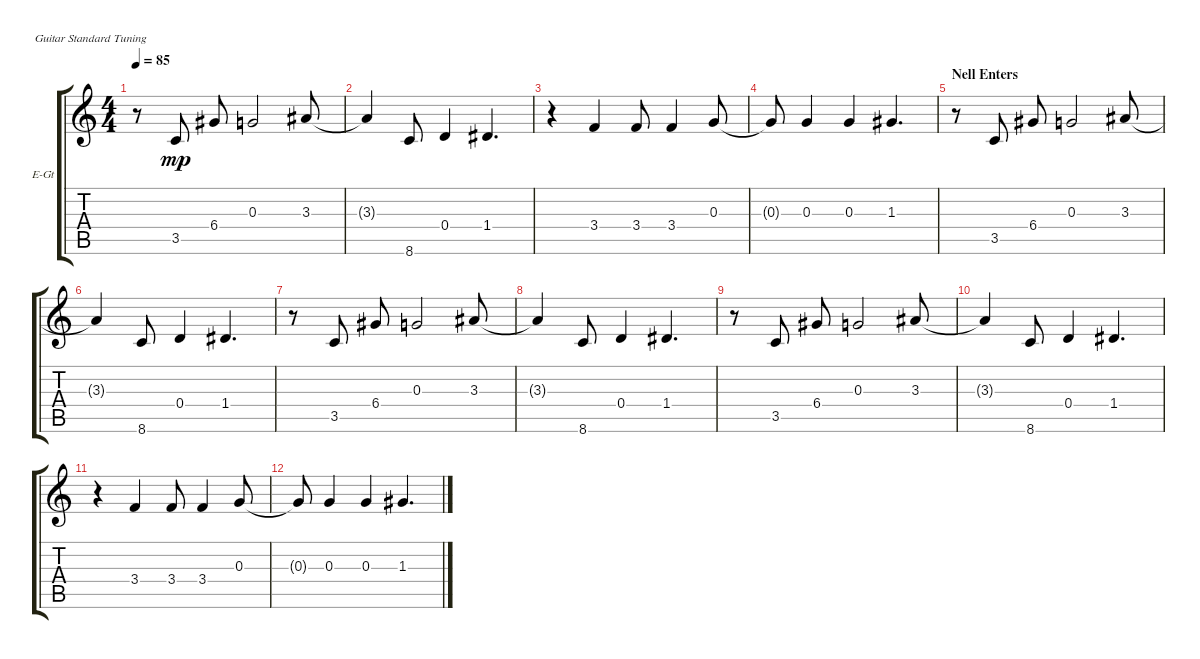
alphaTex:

\defaultSystemsLayout 4
\bracketExtendMode groupsimilarinstruments
\firstSystemTrackNameOrientation horizontal
\otherSystemsTrackNameOrientation horizontal
\track ("Electric Guitar" "E-Gt") {instrument distortionguitar}
\staff {score tabs}
\tuning (E4 B3 G3 D3 A2 E2)
\ts (4 4)
\tempo 85
\clef g2
\scale
0.333333
\ks c
r.8{dy mp} 3.5.8 6.4.8 0.3.2 3.3.8 |
\scale
0.333333 3.3{t}.4 8.6.8 0.4.4 1.4.4{d} |
\scale
0.333333 r.4 3.4.4 3.4.8 3.4.4 0.3.8 |
\scale
0.333333 0.3{t}.8 0.3.4 0.3.4 1.3.4{d} |
\section ("" "Nell Enters")
r.8 3.5.8 6.4.8 0.3.2 3.3.8 |
3.3{t}.4 8.6.8 0.4.4 1.4.4{d} |
r.8 3.5.8 6.4.8 0.3.2 3.3.8 |
3.3{t}.4 8.6.8 0.4.4 1.4.4{d} |
r.8 3.5.8 6.4.8 0.3.2 3.3.8 |
3.3{t}.4 8.6.8 0.4.4 1.4.4{d} |
r.4 3.4.4 3.4.8 3.4.4 0.3.8 |
0.3{t}.8 0.3.4 0.3.4 1.3.4{d} |
\scale
0.333333 |
\scale
0.333333 |
\scale
0.333333 |
\scale
0.333333
